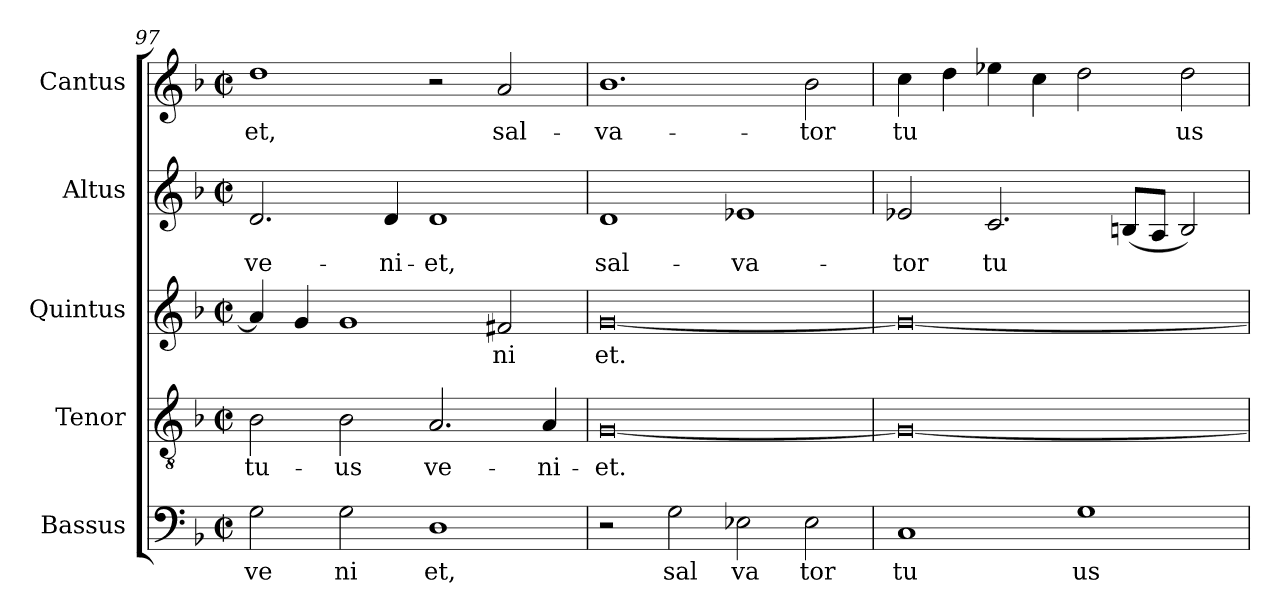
**kern	**text	**kern	**text	**kern	**text	**kern	**text	**kern	**text
*part5	*part5	*part4	*part4	*part3	*part3	*part2	*part2	*part1	*part1
*staff5	*staff5	*staff4	*staff4	*staff3	*staff3	*staff2	*staff2	*staff1	*staff1
*I"Bassus	*	*I"Tenor	*	*I"Quintus	*	*I"Altus	*	*I"Cantus	*
*clefF4	*	*clefGv2	*	*clefG2	*	*clefG2	*	*clefG2	*
*k[b-]	*	*k[b-]	*	*k[b-]	*	*k[b-]	*	*k[b-]	*
*F:	*	*F:	*	*F:	*	*F:	*	*F:	*
*M2/2	*	*M2/2	*	*M2/2	*	*M2/2	*	*M2/2	*
*met(c|)	*	*met(c|)	*	*met(c|)	*	*met(c|)	*	*met(c|)	*
=97	=97	=97	=97	=97	=97	=97	=97	=97	=97
!	!LO:LY:b:cj	!	!LO:LY:b:cj	!	!LO:LY:b:cj	!	!LO:LY:b:cj	!	!LO:LY:b:cj
2G\	ve	2B-\	tu-	4a/]	.	2.d/	ve-	1dd	-et,
!	!	!	!	!	!LO:LY:b:cj	!	!	!	!
.	.	.	.	4g/	.	.	.	.	.
!	!LO:LY:b:cj	!	!LO:LY:b:cj	!	!LO:LY:b:cj	!	!	!	!
2G\	ni	2B-\	-us	1g	.	.	.	.	.
!	!	!	!	!	!	!	!LO:LY:b:cj	!	!
.	.	.	.	.	.	4d/	-ni-	.	.
!	!LO:LY:b:cj	!	!LO:LY:b:cj	!	!	!	!LO:LY:b:cj	!	!
1D	et,	2.A/	ve-	.	.	1d	-et,	2r	.
!	!	!	!	!	!LO:LY:b:cj	!	!	!	!LO:LY:b:cj
.	.	.	.	2f#/	ni	.	.	2a/	sal-
!	!	!	!LO:LY:b:cj	!	!	!	!	!	!
.	.	4A/	-ni-	.	.	.	.	.	.
=98	=98	=98	=98	=98	=98	=98	=98	=98	=98
!	!	!	!LO:LY:b:cj	!	!LO:LY:b:cj	!	!LO:LY:b:cj	!	!LO:LY:b:cj
2r	.	[<0G	-et.	[<0g	et.	1d	sal-	1.b-	-va-
!	!LO:LY:b:cj	!	!	!	!	!	!	!	!
2G\	sal	.	.	.	.	.	.	.	.
!	!LO:LY:b:cj	!	!	!	!	!	!LO:LY:b:cj	!	!
2E-X\	va	.	.	.	.	1e-X	-va-	.	.
!	!LO:LY:b:cj	!	!	!	!	!	!	!	!LO:LY:b:cj
2E-\	tor	.	.	.	.	.	.	2b-\	-tor
=99	=99	=99	=99	=99	=99	=99	=99	=99	=99
!	!LO:LY:b:cj	!	!LO:LY:b:cj	!	!LO:LY:b:cj	!	!LO:LY:b:cj	!	!LO:LY:b:cj
1C	tu	0G_<	.	0g_<	.	2e-X/	-tor	4cc\	tu-
!	!	!	!	!	!	!	!	!	!LO:LY:b:cj
.	.	.	.	.	.	.	.	4dd\	--
!	!	!	!	!	!	!	!LO:LY:b:cj	!	!LO:LY:b:cj
.	.	.	.	.	.	2.c/	tu-	4ee-X\	--
!	!	!	!	!	!	!	!	!	!LO:LY:b:cj
.	.	.	.	.	.	.	.	4cc\	--
!	!LO:LY:b:cj	!	!	!	!	!	!	!	!LO:LY:b:cj
1G	us	.	.	.	.	.	.	2dd\	--
!	!	!	!	!	!	!	!LO:LY:b:cj	!	!
.	.	.	.	.	.	(>8Bn/L	--	.	.
!	!	!	!	!	!	!	!LO:LY:b:cj	!	!
.	.	.	.	.	.	8A/J	--	.	.
!	!	!	!	!	!	!	!LO:LY:b:cj	!	!LO:LY:b:cj
.	.	.	.	.	.	2B/)	--	2dd\	-us
=	=	=	=	=	=	=	=	=	=
*-	*-	*-	*-	*-	*-	*-	*-	*-	*-
